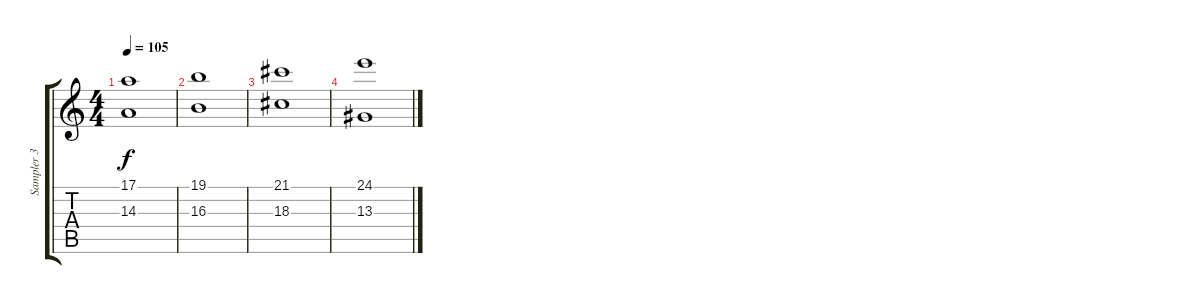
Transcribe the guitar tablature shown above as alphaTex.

\track ("Sampler 3" "Sampler 3") {instrument stringensemble1}
\staff {score tabs}
\tuning (E4 B3 G3 D3 A2 E2) {hide}
\ts (4 4)
\tempo 105
\clef g2
\ks c
(17.1 14.3).1{dy f volume 13 instrument pad5bowed} |
(19.1 16.3).1{volume 13 instrument pad5bowed} |
(21.1 18.3).1{volume 13 instrument pad5bowed} |
(24.1 13.3).1{volume 13 instrument pad5bowed}
